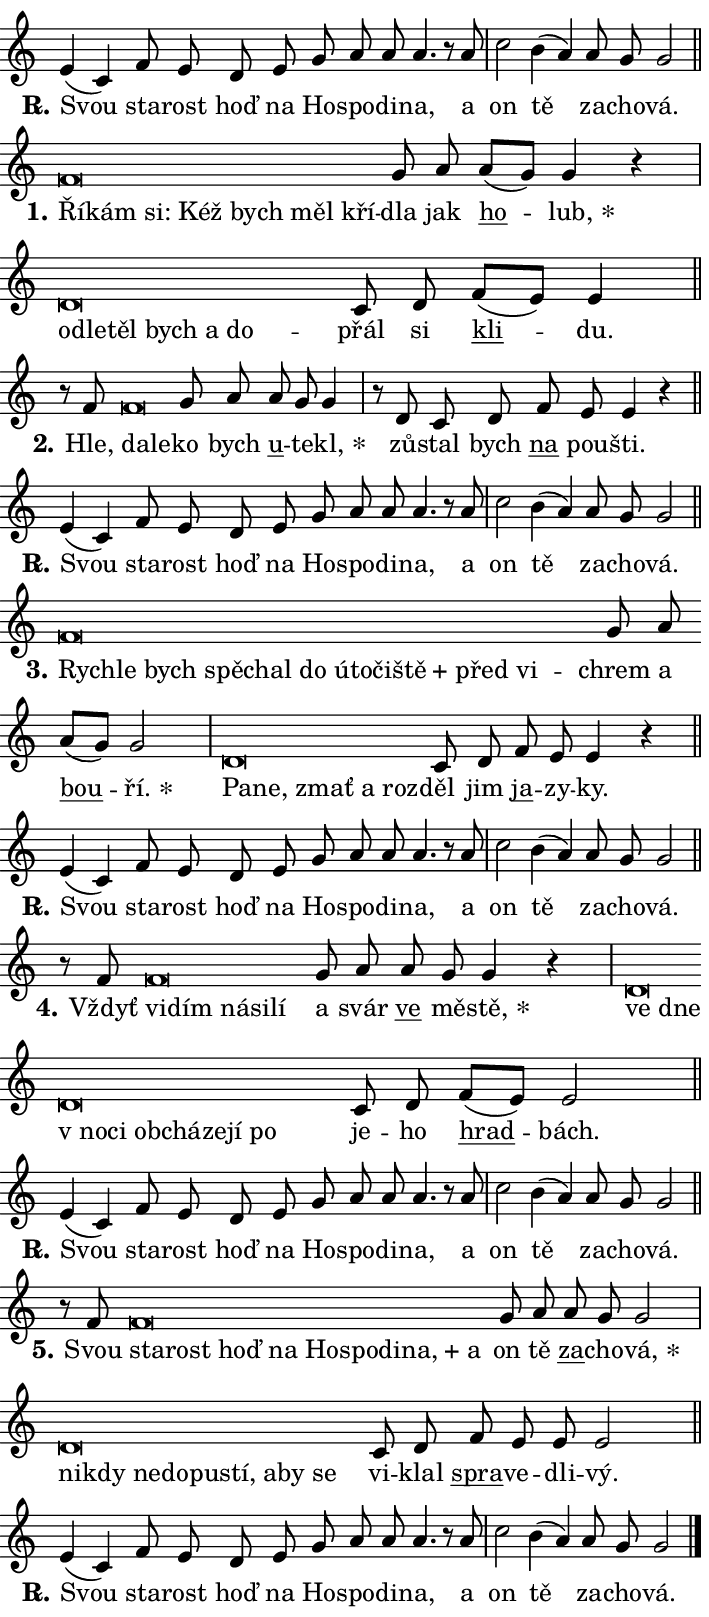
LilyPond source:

\version "2.24.0"
\header { tagline = "" }
\paper {
  indent = 0\cm
  top-margin = 0\cm
  right-margin = 0.13\cm % to fit lyric hyphens
  bottom-margin = 0\cm
  left-margin = 0\cm
  paper-width = 12\cm
  page-breaking = #ly:one-page-breaking
  system-system-spacing.basic-distance = #11
  score-system-spacing.basic-distance = #11
  ragged-last = ##f
}


%% Author: Thomas Morley
%% https://lists.gnu.org/archive/html/lilypond-user/2020-05/msg00002.html
#(define (line-position grob)
"Returns position of @var[grob} in current system:
   @code{'start}, if at first time-step
   @code{'end}, if at last time-step
   @code{'middle} otherwise
"
  (let* ((col (ly:item-get-column grob))
         (ln (ly:grob-object col 'left-neighbor))
         (rn (ly:grob-object col 'right-neighbor))
         (col-to-check-left (if (ly:grob? ln) ln col))
         (col-to-check-right (if (ly:grob? rn) rn col))
         (break-dir-left
           (and
             (ly:grob-property col-to-check-left 'non-musical #f)
             (ly:item-break-dir col-to-check-left)))
         (break-dir-right
           (and
             (ly:grob-property col-to-check-right 'non-musical #f)
             (ly:item-break-dir col-to-check-right))))
        (cond ((eqv? 1 break-dir-left) 'start)
              ((eqv? -1 break-dir-right) 'end)
              (else 'middle))))

#(define (tranparent-at-line-position vctor)
  (lambda (grob)
  "Relying on @code{line-position} select the relevant enry from @var{vctor}.
Used to determine transparency,"
    (case (line-position grob)
      ((end) (not (vector-ref vctor 0)))
      ((middle) (not (vector-ref vctor 1)))
      ((start) (not (vector-ref vctor 2))))))

noteHeadBreakVisibility =
#(define-music-function (break-visibility)(vector?)
"Makes @code{NoteHead}s transparent relying on @var{break-visibility}"
#{
  \override NoteHead.transparent =
    #(tranparent-at-line-position break-visibility)
#})

#(define delete-ledgers-for-transparent-note-heads
  (lambda (grob)
    "Reads whether a @code{NoteHead} is transparent.
If so this @code{NoteHead} is removed from @code{'note-heads} from
@var{grob}, which is supposed to be @code{LedgerLineSpanner}.
As a result ledgers are not printed for this @code{NoteHead}"
    (let* ((nhds-array (ly:grob-object grob 'note-heads))
           (nhds-list
             (if (ly:grob-array? nhds-array)
                 (ly:grob-array->list nhds-array)
                 '()))
           ;; Relies on the transparent-property being done before
           ;; Staff.LedgerLineSpanner.after-line-breaking is executed.
           ;; This is fragile ...
           (to-keep
             (remove
               (lambda (nhd)
                 (ly:grob-property nhd 'transparent #f))
               nhds-list)))
      ;; TODO find a better method to iterate over grob-arrays, similiar
      ;; to filter/remove etc for lists
      ;; For now rebuilt from scratch
      (set! (ly:grob-object grob 'note-heads)  '())
      (for-each
        (lambda (nhd)
          (ly:pointer-group-interface::add-grob grob 'note-heads nhd))
        to-keep))))

squashNotes = {
  \override NoteHead.X-extent = #'(-0.2 . 0.2)
  \override NoteHead.Y-extent = #'(-0.75 . 0)
  \override NoteHead.stencil =
    #(lambda (grob)
       (let ((pos (ly:grob-property grob 'staff-position)))
         (begin
           (if (< pos -7) (display "ERROR: Lower brevis then expected\n") (display ""))
           (if (<= pos -6) ly:text-interface::print ly:note-head::print))))
}
unSquashNotes = {
  \revert NoteHead.X-extent
  \revert NoteHead.Y-extent
  \revert NoteHead.stencil
}

hideNotes = \noteHeadBreakVisibility #begin-of-line-visible
unHideNotes = \noteHeadBreakVisibility #all-visible

% work-around for resetting accidentals
% https://lilypond.org/doc/v2.23/Documentation/notation/displaying-rhythms#unmetered-music
cadenzaMeasure = {
  \cadenzaOff
  \partial 1024 s1024
  \cadenzaOn
}

#(define-markup-command (accent layout props text) (markup?)
  "Underline accented syllable"
  (interpret-markup layout props
    #{\markup \override #'(offset . 4.3) \underline { #text }#}))

responsum = \markup \concat {
  "R" \hspace #-1.05 \path #0.1 #'((moveto 0 0.07) (lineto 0.9 0.8)) \hspace #0.05 "."
}

spaceSize = #0.6828661417322834 % exact space size for TeX Gyre Schola

\layout {
  \context {
    \Staff
    \remove "Time_signature_engraver"
    \override LedgerLineSpanner.after-line-breaking = #delete-ledgers-for-transparent-note-heads
  }
  \context {
    \Lyrics {
      \override LyricSpace.minimum-distance = \spaceSize
      \override LyricText.font-name = #"TeX Gyre Schola"
      \override LyricText.font-size = 1
      \override StanzaNumber.font-name = #"TeX Gyre Schola Bold"
      \override StanzaNumber.font-size = 1
    }
  }
  \context {
    \Score 
    \override NoteHead.text =
      #(lambda (grob) 
        (let ((pos (ly:grob-property grob 'staff-position)))
          #{\markup {
            \combine
              \halign #-0.55 \raise #(if (= pos -6) 0 0.5) \override #'(thickness . 2) \draw-line #'(3.2 . 0)
              \musicglyph "noteheads.sM1"
          }#}))
  }
}

% magnetic-lyrics.ily
%
%   written by
%     Jean Abou Samra <jean@abou-samra.fr>
%     Werner Lemberg <wl@gnu.org>
%
%   adapted by
%     Jiri Hon <jiri.hon@gmail.com>
%
% Version 2022-Apr-15

% https://www.mail-archive.com/lilypond-user@gnu.org/msg149350.html

#(define (Left_hyphen_pointer_engraver context)
   "Collect syllable-hyphen-syllable occurrences in lyrics and store
them in properties.  This engraver only looks to the left.  For
example, if the lyrics input is @code{foo -- bar}, it does the
following.

@itemize @bullet
@item
Set the @code{text} property of the @code{LyricHyphen} grob between
@q{foo} and @q{bar} to @code{foo}.

@item
Set the @code{left-hyphen} property of the @code{LyricText} grob with
text @q{foo} to the @code{LyricHyphen} grob between @q{foo} and
@q{bar}.
@end itemize

Use this auxiliary engraver in combination with the
@code{lyric-@/text::@/apply-@/magnetic-@/offset!} hook."
   (let ((hyphen #f)
         (text #f))
     (make-engraver
      (acknowledgers
       ((lyric-syllable-interface engraver grob source-engraver)
        (set! text grob)))
      (end-acknowledgers
       ((lyric-hyphen-interface engraver grob source-engraver)
        ;(when (not (grob::has-interface grob 'lyric-space-interface))
          (set! hyphen grob)));)
      ((stop-translation-timestep engraver)
       (when (and text hyphen)
         (ly:grob-set-object! text 'left-hyphen hyphen))
       (set! text #f)
       (set! hyphen #f)))))

#(define (lyric-text::apply-magnetic-offset! grob)
   "If the space between two syllables is less than the value in
property @code{LyricText@/.details@/.squash-threshold}, move the right
syllable to the left so that it gets concatenated with the left
syllable.

Use this function as a hook for
@code{LyricText@/.after-@/line-@/breaking} if the
@code{Left_@/hyphen_@/pointer_@/engraver} is active."
   (let ((hyphen (ly:grob-object grob 'left-hyphen #f)))
     (when hyphen
       (let ((left-text (ly:spanner-bound hyphen LEFT)))
         (when (grob::has-interface left-text 'lyric-syllable-interface)
           (let* ((common (ly:grob-common-refpoint grob left-text X))
                  (this-x-ext (ly:grob-extent grob common X))
                  (left-x-ext
                   (begin
                     ;; Trigger magnetism for left-text.
                     (ly:grob-property left-text 'after-line-breaking)
                     (ly:grob-extent left-text common X)))
                  ;; `delta` is the gap width between two syllables.
                  (delta (- (interval-start this-x-ext)
                            (interval-end left-x-ext)))
                  (details (ly:grob-property grob 'details))
                  (threshold (assoc-get 'squash-threshold details 0.2)))
             (when (< delta threshold)
               (let* (;; We have to manipulate the input text so that
                      ;; ligatures crossing syllable boundaries are not
                      ;; disabled.  For languages based on the Latin
                      ;; script this is essentially a beautification.
                      ;; However, for non-Western scripts it can be a
                      ;; necessity.
                      (lt (ly:grob-property left-text 'text))
                      (rt (ly:grob-property grob 'text))
                      (is-space (grob::has-interface hyphen 'lyric-space-interface))
                      (space (if is-space " " ""))
                      (extra-delta (if is-space spaceSize 0))
                      ;; Append new syllable.
                      (ltrt-space (if (and (string? lt) (string? rt))
                                (string-append lt space rt)
                                (make-concat-markup (list lt space rt))))
                      ;; Right-align `ltrt` to the right side.
                      (ltrt-space-markup (grob-interpret-markup
                               grob
                               (make-translate-markup
                                (cons (interval-length this-x-ext) 0)
                                (make-right-align-markup ltrt-space)))))
                 (begin
                   ;; Don't print `left-text`.
                   (ly:grob-set-property! left-text 'stencil #f)
                   ;; Set text and stencil (which holds all collected
                   ;; syllables so far) and shift it to the left.
                   (ly:grob-set-property! grob 'text ltrt-space)
                   (ly:grob-set-property! grob 'stencil ltrt-space-markup)
                   (ly:grob-translate-axis! grob (- (- delta extra-delta)) X))))))))))


#(define (lyric-hyphen::displace-bounds-first grob)
   ;; Make very sure this callback isn't triggered too early.
   (let ((left (ly:spanner-bound grob LEFT))
         (right (ly:spanner-bound grob RIGHT)))
     (ly:grob-property left 'after-line-breaking)
     (ly:grob-property right 'after-line-breaking)
     (ly:lyric-hyphen::print grob)))

squashThreshold = #0.4

\layout {
  \context {
    \Lyrics
    \consists #Left_hyphen_pointer_engraver
    \override LyricText.after-line-breaking =
      #lyric-text::apply-magnetic-offset!
    \override LyricHyphen.stencil = #lyric-hyphen::displace-bounds-first
    \override LyricText.details.squash-threshold = \squashThreshold
    \override LyricHyphen.minimum-distance = 0
    \override LyricHyphen.minimum-length = \squashThreshold
  }
}

squashText = \override LyricText.details.squash-threshold = 9999
unSquashText = \override LyricText.details.squash-threshold = \squashThreshold

leftText = \override LyricText.self-alignment-X = #LEFT
unLeftText = \revert LyricText.self-alignment-X

starOffset = #(lambda (grob) 
                (let ((x_offset (ly:self-alignment-interface::aligned-on-x-parent grob)))
                  (if (= x_offset 0) 0 (+ x_offset 1.2))))

star = #(define-music-function (syllable)(string?)
"Append star separator at the end of a syllable"
#{
  \once \override LyricText.X-offset = #starOffset
  \lyricmode { \markup {
    #syllable
    \override #'((font-name . "TeX Gyre Schola Bold")) \hspace #0.2 \lower #0.65 \larger "*"
  } }
#})

starAccent = #(define-music-function (syllable)(string?)
"Append star separator at the end of a syllable and make accent"
#{
  \once \override LyricText.X-offset = #starOffset
  \lyricmode { \markup {
    \accent #syllable
    \override #'((font-name . "TeX Gyre Schola Bold")) \hspace #0.2 \lower #0.65 \larger "*"
  } }
#})

breath = #(define-music-function (syllable)(string?)
"Append breathing indicator at the end of a syllable"
#{
  \lyricmode { \markup { #syllable "+" } }
#})

optionalBreath = #(define-music-function (syllable)(string?)
"Append optional breathing indicator at the end of a syllable"
#{
  \lyricmode { \markup { #syllable "(+)" } }
#})


\score {
    <<
        \new Voice = "melody" { \cadenzaOn \key c \major \relative { e'4( c) f8 e \bar "" d e \bar "" g a a a4. r8 a \cadenzaMeasure \bar "|" c2 \bar "" b4( a) a8 g g2 \cadenzaMeasure \bar "||" \break } }
        \new Lyrics \lyricsto "melody" { \lyricmode { \set stanza = \responsum
Svou sta -- rost hoď na Ho -- spo -- di -- na, a on tě za -- cho -- vá. } }
    >>
    \layout {}
}

\score {
    <<
        \new Voice = "melody" { \cadenzaOn \key c \major \relative { \squashNotes f'\breve*1/16 \hideNotes \breve*1/16 \bar "" \breve*1/16 \bar "" \breve*1/16 \bar "" \breve*1/16 \bar "" \breve*1/16 \breve*1/16 \bar "" \unHideNotes \unSquashNotes g8 a \bar "" a[( g)] g4 r \cadenzaMeasure \bar "|" \squashNotes d\breve*1/16 \hideNotes \breve*1/16 \bar "" \breve*1/16 \bar "" \breve*1/16 \bar "" \breve*1/16 \breve*1/16 \bar "" \unHideNotes \unSquashNotes c8 d \bar "" f[( e)] e4 \cadenzaMeasure \bar "||" \break } }
        \new Lyrics \lyricsto "melody" { \lyricmode { \set stanza = "1."
\leftText Ří -- \squashText kám si: Kéž bych měl kří -- \unLeftText \unSquashText dla jak \markup \accent ho -- \star lub, \leftText od -- \squashText le -- těl bych a do -- \unLeftText \unSquashText přál si \markup \accent kli -- du. } }
    >>
    \layout {}
}

\score {
    <<
        \new Voice = "melody" { \cadenzaOn \key c \major \relative { r8 f'8 \squashNotes f\breve*1/16 \hideNotes \breve*1/16 \bar "" \unHideNotes \unSquashNotes g8 a \bar "" a g g4 \cadenzaMeasure \bar "|" r8 d c8 d \bar "" f e e4 r \cadenzaMeasure \bar "||" \break } }
        \new Lyrics \lyricsto "melody" { \lyricmode { \set stanza = "2."
Hle, \leftText da -- \squashText le -- \unLeftText \unSquashText ko bych \markup \accent u -- te -- \star kl, zů -- stal bych \markup \accent na pou -- šti. } }
    >>
    \layout {}
}

\score {
    <<
        \new Voice = "melody" { \cadenzaOn \key c \major \relative { e'4( c) f8 e \bar "" d e \bar "" g a a a4. r8 a \cadenzaMeasure \bar "|" c2 \bar "" b4( a) a8 g g2 \cadenzaMeasure \bar "||" \break } }
        \new Lyrics \lyricsto "melody" { \lyricmode { \set stanza = \responsum
Svou sta -- rost hoď na Ho -- spo -- di -- na, a on tě za -- cho -- vá. } }
    >>
    \layout {}
}

\score {
    <<
        \new Voice = "melody" { \cadenzaOn \key c \major \relative { \squashNotes f'\breve*1/16 \hideNotes \breve*1/16 \bar "" \breve*1/16 \bar "" \breve*1/16 \bar "" \breve*1/16 \bar "" \breve*1/16 \bar "" \breve*1/16 \bar "" \breve*1/16 \bar "" \breve*1/16 \bar "" \breve*1/16 \bar "" \breve*1/16 \breve*1/16 \bar "" \unHideNotes \unSquashNotes g8 a \bar "" a[( g)] g2 \cadenzaMeasure \bar "|" \squashNotes d\breve*1/16 \hideNotes \breve*1/16 \bar "" \breve*1/16 \bar "" \breve*1/16 \breve*1/16 \bar "" \unHideNotes \unSquashNotes c8 d \bar "" f e e4 r \cadenzaMeasure \bar "||" \break } }
        \new Lyrics \lyricsto "melody" { \lyricmode { \set stanza = "3."
\leftText Rych -- \squashText le bych spě -- chal do ú -- to -- či -- \breath "ště" před vi -- \unLeftText \unSquashText chrem a \markup \accent bou -- \star ří. \leftText Pa -- \squashText ne, zmať a roz -- \unLeftText \unSquashText děl jim \markup \accent ja -- zy -- ky. } }
    >>
    \layout {}
}

\score {
    <<
        \new Voice = "melody" { \cadenzaOn \key c \major \relative { e'4( c) f8 e \bar "" d e \bar "" g a a a4. r8 a \cadenzaMeasure \bar "|" c2 \bar "" b4( a) a8 g g2 \cadenzaMeasure \bar "||" \break } }
        \new Lyrics \lyricsto "melody" { \lyricmode { \set stanza = \responsum
Svou sta -- rost hoď na Ho -- spo -- di -- na, a on tě za -- cho -- vá. } }
    >>
    \layout {}
}

\score {
    <<
        \new Voice = "melody" { \cadenzaOn \key c \major \relative { r8 f'8 \squashNotes f\breve*1/16 \hideNotes \breve*1/16 \bar "" \breve*1/16 \bar "" \breve*1/16 \breve*1/16 \bar "" \unHideNotes \unSquashNotes g8 a \bar "" a g g4 r \cadenzaMeasure \bar "|" \squashNotes d\breve*1/16 \hideNotes \breve*1/16 \bar "" \breve*1/16 \bar "" \breve*1/16 \bar "" \breve*1/16 \bar "" \breve*1/16 \bar "" \breve*1/16 \bar "" \breve*1/16 \breve*1/16 \bar "" \unHideNotes \unSquashNotes c8 d \bar "" f[( e)] e2 \cadenzaMeasure \bar "||" \break } }
        \new Lyrics \lyricsto "melody" { \lyricmode { \set stanza = "4."
Vždyť \leftText vi -- \squashText dím ná -- si -- lí \unLeftText \unSquashText a svár \markup \accent ve mě -- \star stě, \leftText ve \squashText dne "v no" -- ci ob -- chá -- ze -- jí po \unLeftText \unSquashText je -- ho \markup \accent hrad -- bách. } }
    >>
    \layout {}
}

\score {
    <<
        \new Voice = "melody" { \cadenzaOn \key c \major \relative { e'4( c) f8 e \bar "" d e \bar "" g a a a4. r8 a \cadenzaMeasure \bar "|" c2 \bar "" b4( a) a8 g g2 \cadenzaMeasure \bar "||" \break } }
        \new Lyrics \lyricsto "melody" { \lyricmode { \set stanza = \responsum
Svou sta -- rost hoď na Ho -- spo -- di -- na, a on tě za -- cho -- vá. } }
    >>
    \layout {}
}

\score {
    <<
        \new Voice = "melody" { \cadenzaOn \key c \major \relative { r8 f'8 \squashNotes f\breve*1/16 \hideNotes \breve*1/16 \bar "" \breve*1/16 \bar "" \breve*1/16 \bar "" \breve*1/16 \bar "" \breve*1/16 \bar "" \breve*1/16 \bar "" \breve*1/16 \breve*1/16 \bar "" \unHideNotes \unSquashNotes g8 a \bar "" a g g2 \cadenzaMeasure \bar "|" \squashNotes d\breve*1/16 \hideNotes \breve*1/16 \bar "" \breve*1/16 \bar "" \breve*1/16 \bar "" \breve*1/16 \bar "" \breve*1/16 \bar "" \breve*1/16 \bar "" \breve*1/16 \breve*1/16 \bar "" \unHideNotes \unSquashNotes c8 d \bar "" f e e e2 \cadenzaMeasure \bar "||" \break } }
        \new Lyrics \lyricsto "melody" { \lyricmode { \set stanza = "5."
Svou \leftText sta -- \squashText rost hoď na Ho -- spo -- di -- \breath "na," a \unLeftText \unSquashText on tě \markup \accent za -- cho -- \star vá, \leftText ni -- \squashText kdy ne -- do -- pu -- stí, a -- by se \unLeftText \unSquashText vi -- klal \markup \accent spra -- ve -- dli -- vý. } }
    >>
    \layout {}
}

\score {
    <<
        \new Voice = "melody" { \cadenzaOn \key c \major \relative { e'4( c) f8 e \bar "" d e \bar "" g a a a4. r8 a \cadenzaMeasure \bar "|" c2 \bar "" b4( a) a8 g g2 \cadenzaMeasure \bar "||" \break } \bar "|." }
        \new Lyrics \lyricsto "melody" { \lyricmode { \set stanza = \responsum
Svou sta -- rost hoď na Ho -- spo -- di -- na, a on tě za -- cho -- vá. } }
    >>
    \layout {}
}
